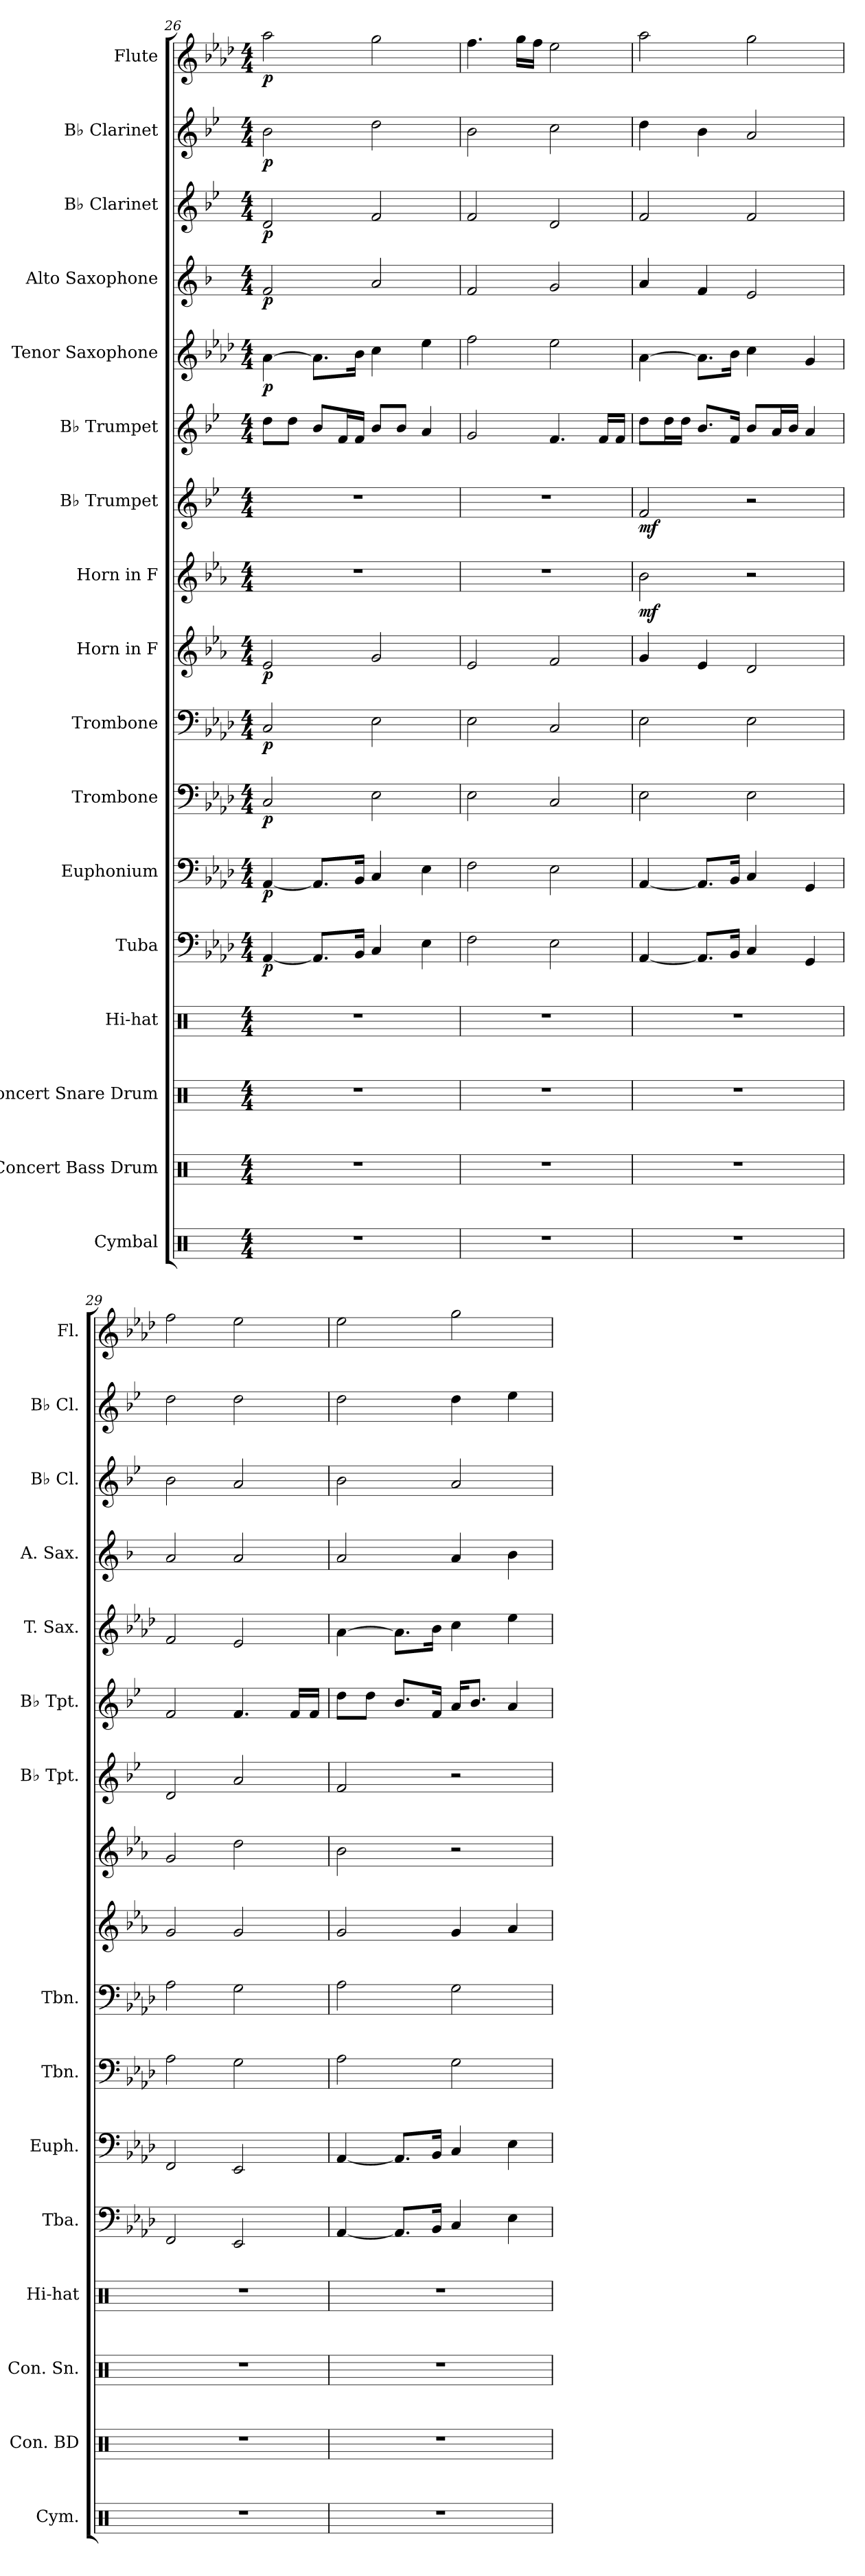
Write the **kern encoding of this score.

**kern	**kern	**kern	**kern	**kern	**dynam	**kern	**dynam	**kern	**dynam	**kern	**dynam	**kern	**dynam	**kern	**dynam	**kern	**dynam	**kern	**kern	**dynam	**kern	**dynam	**kern	**dynam	**kern	**dynam	**kern	**dynam
*part17	*part16	*part15	*part14	*part13	*part13	*part12	*part12	*part11	*part11	*part10	*part10	*part9	*part9	*part8	*part8	*part7	*part7	*part6	*part5	*part5	*part4	*part4	*part3	*part3	*part2	*part2	*part1	*part1
*staff17	*staff16	*staff15	*staff14	*staff13	*staff13	*staff12	*staff12	*staff11	*staff11	*staff10	*staff10	*staff9	*staff9	*staff8	*staff8	*staff7	*staff7	*staff6	*staff5	*staff5	*staff4	*staff4	*staff3	*staff3	*staff2	*staff2	*staff1	*staff1
*I"Cymbal	*I"Concert Bass Drum	*I"Concert Snare Drum	*I"Hi-hat	*I"Tuba	*	*I"Euphonium	*	*I"Trombone	*	*I"Trombone	*	*I"Horn in F	*	*I"Horn in F	*	*I"B♭ Trumpet	*	*I"B♭ Trumpet	*I"Tenor Saxophone	*	*I"Alto Saxophone	*	*I"B♭ Clarinet	*	*I"B♭ Clarinet	*	*I"Flute	*
*I'Cym.	*I'Con. BD	*I'Con. Sn.	*I'Hi-hat	*I'Tba.	*	*I'Euph.	*	*I'Tbn.	*	*I'Tbn.	*	*	*	*	*	*I'B♭ Tpt.	*	*I'B♭ Tpt.	*I'T. Sax.	*	*I'A. Sax.	*	*I'B♭ Cl.	*	*I'B♭ Cl.	*	*I'Fl.	*
*clefX	*clefX	*clefX	*clefX	*clefF4	*	*clefF4	*	*clefF4	*	*clefF4	*	*clefG2	*	*clefG2	*	*clefG2	*	*clefG2	*clefG2	*	*clefG2	*	*clefG2	*	*clefG2	*	*clefG2	*
*	*	*	*	*	*	*	*	*	*	*	*	*ITrd4c7	*	*ITrd4c7	*	*ITrd1c2	*	*ITrd1c2	*ITrd8c14	*	*ITrd5c9	*	*ITrd1c2	*	*ITrd1c2	*	*	*
*k[]	*k[]	*k[]	*k[]	*k[b-e-a-d-]	*	*k[b-e-a-d-]	*	*k[b-e-a-d-]	*	*k[b-e-a-d-]	*	*k[b-e-a-d-]	*	*k[b-e-a-d-]	*	*k[b-e-a-d-]	*	*k[b-e-a-d-]	*k[b-e-a-d-]	*	*k[b-e-a-d-]	*	*k[b-e-a-d-]	*	*k[b-e-a-d-]	*	*k[b-e-a-d-]	*
*M4/4	*M4/4	*M4/4	*M4/4	*M4/4	*	*M4/4	*	*M4/4	*	*M4/4	*	*M4/4	*	*M4/4	*	*M4/4	*	*M4/4	*M4/4	*	*M4/4	*	*M4/4	*	*M4/4	*	*M4/4	*
=26	=26	=26	=26	=26	=26	=26	=26	=26	=26	=26	=26	=26	=26	=26	=26	=26	=26	=26	=26	=26	=26	=26	=26	=26	=26	=26	=26	=26
!	!	!	!	!	!LO:DY:b	!	!LO:DY:b	!	!LO:DY:b	!	!LO:DY:b	!	!LO:DY:b	!	!	!	!	!	!	!LO:DY:b	!	!LO:DY:b	!	!LO:DY:b	!	!LO:DY:b	!	!LO:DY:b
1r	1r	1r	1r	[4AA-/	p	[4AA-/	p	2C/	p	2C/	p	2A-/	p	1r	.	1r	.	8cc\L	[4A-\	p	2A-/	p	2c/	p	2a-\	p	2aa-\	p
.	.	.	.	.	.	.	.	.	.	.	.	.	.	.	.	.	.	8cc\J	.	.	.	.	.	.	.	.	.	.
.	.	.	.	8.AA-/L]	.	8.AA-/L]	.	.	.	.	.	.	.	.	.	.	.	8a-/L	8.A-\L]	.	.	.	.	.	.	.	.	.
.	.	.	.	.	.	.	.	.	.	.	.	.	.	.	.	.	.	16e-/L	.	.	.	.	.	.	.	.	.	.
.	.	.	.	16BB-/Jk	.	16BB-/Jk	.	.	.	.	.	.	.	.	.	.	.	16e-/JJ	16B-\Jk	.	.	.	.	.	.	.	.	.
.	.	.	.	4C/	.	4C/	.	2E-\	.	2E-\	.	2c/	.	.	.	.	.	8a-/L	4c\	.	2c/	.	2e-/	.	2cc\	.	2gg\	.
.	.	.	.	.	.	.	.	.	.	.	.	.	.	.	.	.	.	8a-/J	.	.	.	.	.	.	.	.	.	.
.	.	.	.	4E-\	.	4E-\	.	.	.	.	.	.	.	.	.	.	.	4g/	4e-\	.	.	.	.	.	.	.	.	.
=27	=27	=27	=27	=27	=27	=27	=27	=27	=27	=27	=27	=27	=27	=27	=27	=27	=27	=27	=27	=27	=27	=27	=27	=27	=27	=27	=27	=27
1r	1r	1r	1r	2F\	.	2F\	.	2E-\	.	2E-\	.	2A-/	.	1r	.	1r	.	2f/	2f\	.	2A-/	.	2e-/	.	2a-\	.	4.ff\	.
.	.	.	.	.	.	.	.	.	.	.	.	.	.	.	.	.	.	.	.	.	.	.	.	.	.	.	16gg\LL	.
.	.	.	.	.	.	.	.	.	.	.	.	.	.	.	.	.	.	.	.	.	.	.	.	.	.	.	16ff\JJ	.
.	.	.	.	2E-\	.	2E-\	.	2C/	.	2C/	.	2B-/	.	.	.	.	.	4.e-/	2e-\	.	2B-/	.	2c/	.	2b-\	.	2ee-\	.
.	.	.	.	.	.	.	.	.	.	.	.	.	.	.	.	.	.	16e-/LL	.	.	.	.	.	.	.	.	.	.
.	.	.	.	.	.	.	.	.	.	.	.	.	.	.	.	.	.	16e-/JJ	.	.	.	.	.	.	.	.	.	.
=28	=28	=28	=28	=28	=28	=28	=28	=28	=28	=28	=28	=28	=28	=28	=28	=28	=28	=28	=28	=28	=28	=28	=28	=28	=28	=28	=28	=28
!	!	!	!	!	!	!	!	!	!	!	!	!	!	!	!LO:DY:b	!	!LO:DY:b	!	!	!	!	!	!	!	!	!	!	!
1r	1r	1r	1r	[4AA-/	.	[4AA-/	.	2E-\	.	2E-\	.	4c/	.	2e-\	mf	2e-/	mf	8cc\L	[4A-\	.	4c/	.	2e-/	.	4cc\	.	2aa-\	.
.	.	.	.	.	.	.	.	.	.	.	.	.	.	.	.	.	.	16cc\L	.	.	.	.	.	.	.	.	.	.
.	.	.	.	.	.	.	.	.	.	.	.	.	.	.	.	.	.	16cc\JJ	.	.	.	.	.	.	.	.	.	.
.	.	.	.	8.AA-/L]	.	8.AA-/L]	.	.	.	.	.	4A-/	.	.	.	.	.	8.a-/L	8.A-\L]	.	4A-/	.	.	.	4a-\	.	.	.
.	.	.	.	16BB-/Jk	.	16BB-/Jk	.	.	.	.	.	.	.	.	.	.	.	16e-/Jk	16B-\Jk	.	.	.	.	.	.	.	.	.
.	.	.	.	4C/	.	4C/	.	2E-\	.	2E-\	.	2G/	.	2r	.	2r	.	8a-/L	4c\	.	2G/	.	2e-/	.	2g/	.	2gg\	.
.	.	.	.	.	.	.	.	.	.	.	.	.	.	.	.	.	.	16g/L	.	.	.	.	.	.	.	.	.	.
.	.	.	.	.	.	.	.	.	.	.	.	.	.	.	.	.	.	16a-/JJ	.	.	.	.	.	.	.	.	.	.
.	.	.	.	4GG/	.	4GG/	.	.	.	.	.	.	.	.	.	.	.	4g/	4G/	.	.	.	.	.	.	.	.	.
=29	=29	=29	=29	=29	=29	=29	=29	=29	=29	=29	=29	=29	=29	=29	=29	=29	=29	=29	=29	=29	=29	=29	=29	=29	=29	=29	=29	=29
1r	1r	1r	1r	2FF/	.	2FF/	.	2A-\	.	2A-\	.	2c/	.	2c/	.	2c/	.	2e-/	2F/	.	2c/	.	2a-\	.	2cc\	.	2ff\	.
.	.	.	.	2EE-/	.	2EE-/	.	2G\	.	2G\	.	2c/	.	2g\	.	2g/	.	4.e-/	2E-/	.	2c/	.	2g/	.	2cc\	.	2ee-\	.
.	.	.	.	.	.	.	.	.	.	.	.	.	.	.	.	.	.	16e-/LL	.	.	.	.	.	.	.	.	.	.
.	.	.	.	.	.	.	.	.	.	.	.	.	.	.	.	.	.	16e-/JJ	.	.	.	.	.	.	.	.	.	.
=30	=30	=30	=30	=30	=30	=30	=30	=30	=30	=30	=30	=30	=30	=30	=30	=30	=30	=30	=30	=30	=30	=30	=30	=30	=30	=30	=30	=30
1r	1r	1r	1r	[4AA-/	.	[4AA-/	.	2A-\	.	2A-\	.	2c/	.	2e-\	.	2e-/	.	8cc\L	[4A-\	.	2c/	.	2a-\	.	2cc\	.	2ee-\	.
.	.	.	.	.	.	.	.	.	.	.	.	.	.	.	.	.	.	8cc\J	.	.	.	.	.	.	.	.	.	.
.	.	.	.	8.AA-/L]	.	8.AA-/L]	.	.	.	.	.	.	.	.	.	.	.	8.a-/L	8.A-\L]	.	.	.	.	.	.	.	.	.
.	.	.	.	16BB-/Jk	.	16BB-/Jk	.	.	.	.	.	.	.	.	.	.	.	16e-/Jk	16B-\Jk	.	.	.	.	.	.	.	.	.
.	.	.	.	4C/	.	4C/	.	2G\	.	2G\	.	4c/	.	2r	.	2r	.	16g/KL	4c\	.	4c/	.	2g/	.	4cc\	.	2gg\	.
.	.	.	.	.	.	.	.	.	.	.	.	.	.	.	.	.	.	8.a-/J	.	.	.	.	.	.	.	.	.	.
.	.	.	.	4E-\	.	4E-\	.	.	.	.	.	4d-/	.	.	.	.	.	4g/	4e-\	.	4d-\	.	.	.	4dd-\	.	.	.
=	=	=	=	=	=	=	=	=	=	=	=	=	=	=	=	=	=	=	=	=	=	=	=	=	=	=	=	=
*-	*-	*-	*-	*-	*-	*-	*-	*-	*-	*-	*-	*-	*-	*-	*-	*-	*-	*-	*-	*-	*-	*-	*-	*-	*-	*-	*-	*-
